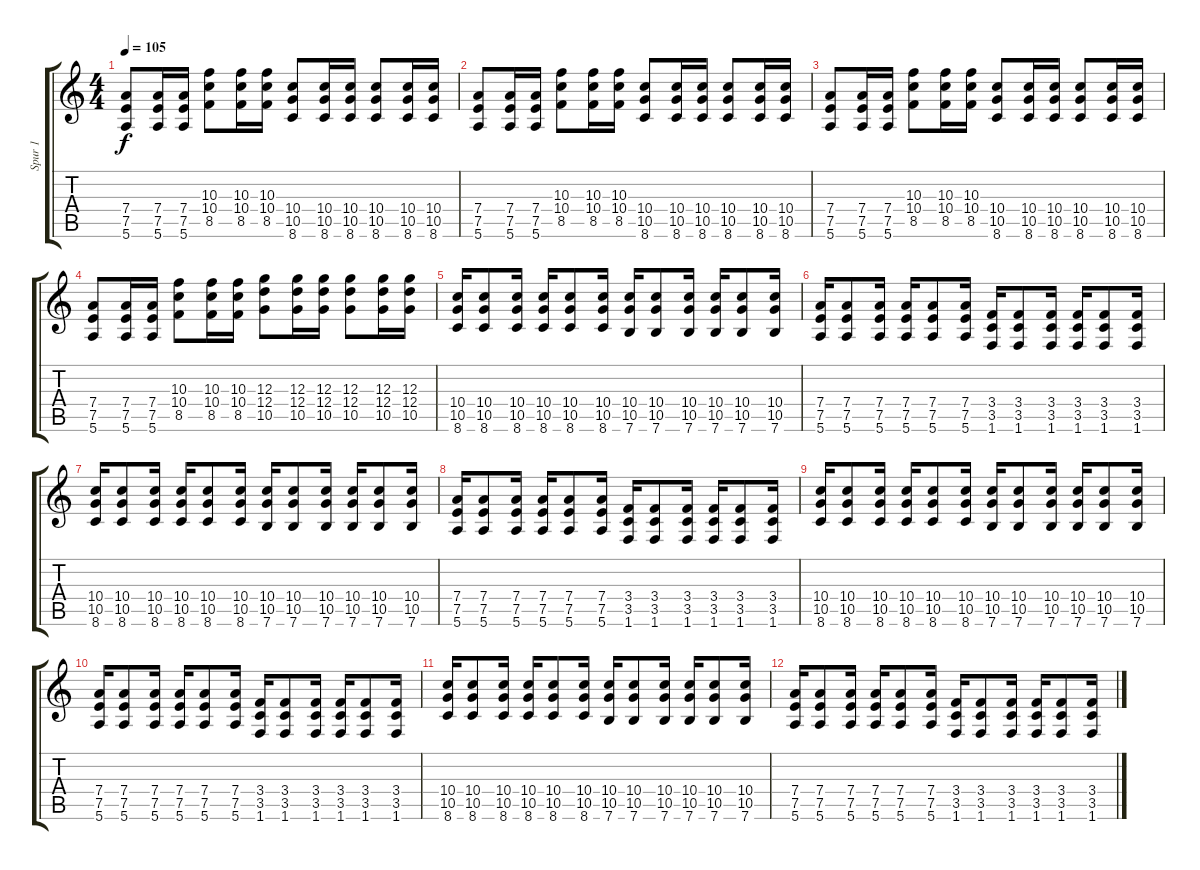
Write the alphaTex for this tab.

\track ("Spur 1" "Spur 1") {instrument distortionguitar}
\staff {score tabs}
\tuning (E4 B3 G3 D3 A2 E2) {hide}
\ts (4 4)
\tempo 105
\clef g2
\ks c
(7.4 7.5 5.6).8{dy f} (7.4 7.5 5.6).16 (7.4 7.5 5.6).16 (10.3 10.4 8.5).8 (10.3 10.4 8.5).16 (10.3 10.4 8.5).16 (10.4 10.5 8.6).8 (10.4 10.5 8.6).16 (10.4 10.5 8.6).16 (10.4 10.5 8.6).8 (10.4 10.5 8.6).16 (10.4 10.5 8.6).16 |
(7.4 7.5 5.6).8 (7.4 7.5 5.6).16 (7.4 7.5 5.6).16 (10.3 10.4 8.5).8 (10.3 10.4 8.5).16 (10.3 10.4 8.5).16 (10.4 10.5 8.6).8 (10.4 10.5 8.6).16 (10.4 10.5 8.6).16 (10.4 10.5 8.6).8 (10.4 10.5 8.6).16 (10.4 10.5 8.6).16 |
(7.4 7.5 5.6).8 (7.4 7.5 5.6).16 (7.4 7.5 5.6).16 (10.3 10.4 8.5).8 (10.3 10.4 8.5).16 (10.3 10.4 8.5).16 (10.4 10.5 8.6).8 (10.4 10.5 8.6).16 (10.4 10.5 8.6).16 (10.4 10.5 8.6).8 (10.4 10.5 8.6).16 (10.4 10.5 8.6).16 |
(7.4 7.5 5.6).8 (7.4 7.5 5.6).16 (7.4 7.5 5.6).16 (10.3 10.4 8.5).8 (10.3 10.4 8.5).16 (10.3 10.4 8.5).16 (12.3 12.4 10.5).8 (12.3 12.4 10.5).16 (12.3 12.4 10.5).16 (12.3 12.4 10.5).8 (12.3 12.4 10.5).16 (12.3 12.4 10.5).16 |
(10.4 10.5 8.6).16 (10.4 10.5 8.6).8 (10.4 10.5 8.6).16 (10.4 10.5 8.6).16 (10.4 10.5 8.6).8 (10.4 10.5 8.6).16 (10.4 10.5 7.6).16 (10.4 10.5 7.6).8 (10.4 10.5 7.6).16 (10.4 10.5 7.6).16 (10.4 10.5 7.6).8 (10.4 10.5 7.6).16 |
(7.4 7.5 5.6).16 (7.4 7.5 5.6).8 (7.4 7.5 5.6).16 (7.4 7.5 5.6).16 (7.4 7.5 5.6).8 (7.4 7.5 5.6).16 (3.4 3.5 1.6).16 (3.4 3.5 1.6).8 (3.4 3.5 1.6).16 (3.4 3.5 1.6).16 (3.4 3.5 1.6).8 (3.4 3.5 1.6).16 |
(10.4 10.5 8.6).16 (10.4 10.5 8.6).8 (10.4 10.5 8.6).16 (10.4 10.5 8.6).16 (10.4 10.5 8.6).8 (10.4 10.5 8.6).16 (10.4 10.5 7.6).16 (10.4 10.5 7.6).8 (10.4 10.5 7.6).16 (10.4 10.5 7.6).16 (10.4 10.5 7.6).8 (10.4 10.5 7.6).16 |
(7.4 7.5 5.6).16 (7.4 7.5 5.6).8 (7.4 7.5 5.6).16 (7.4 7.5 5.6).16 (7.4 7.5 5.6).8 (7.4 7.5 5.6).16 (3.4 3.5 1.6).16 (3.4 3.5 1.6).8 (3.4 3.5 1.6).16 (3.4 3.5 1.6).16 (3.4 3.5 1.6).8 (3.4 3.5 1.6).16 |
(10.4 10.5 8.6).16 (10.4 10.5 8.6).8 (10.4 10.5 8.6).16 (10.4 10.5 8.6).16 (10.4 10.5 8.6).8 (10.4 10.5 8.6).16 (10.4 10.5 7.6).16 (10.4 10.5 7.6).8 (10.4 10.5 7.6).16 (10.4 10.5 7.6).16 (10.4 10.5 7.6).8 (10.4 10.5 7.6).16 |
(7.4 7.5 5.6).16 (7.4 7.5 5.6).8 (7.4 7.5 5.6).16 (7.4 7.5 5.6).16 (7.4 7.5 5.6).8 (7.4 7.5 5.6).16 (3.4 3.5 1.6).16 (3.4 3.5 1.6).8 (3.4 3.5 1.6).16 (3.4 3.5 1.6).16 (3.4 3.5 1.6).8 (3.4 3.5 1.6).16 |
(10.4 10.5 8.6).16 (10.4 10.5 8.6).8 (10.4 10.5 8.6).16 (10.4 10.5 8.6).16 (10.4 10.5 8.6).8 (10.4 10.5 8.6).16 (10.4 10.5 7.6).16 (10.4 10.5 7.6).8 (10.4 10.5 7.6).16 (10.4 10.5 7.6).16 (10.4 10.5 7.6).8 (10.4 10.5 7.6).16 |
(7.4 7.5 5.6).16 (7.4 7.5 5.6).8 (7.4 7.5 5.6).16 (7.4 7.5 5.6).16 (7.4 7.5 5.6).8 (7.4 7.5 5.6).16 (3.4 3.5 1.6).16 (3.4 3.5 1.6).8 (3.4 3.5 1.6).16 (3.4 3.5 1.6).16 (3.4 3.5 1.6).8 (3.4 3.5 1.6).16
